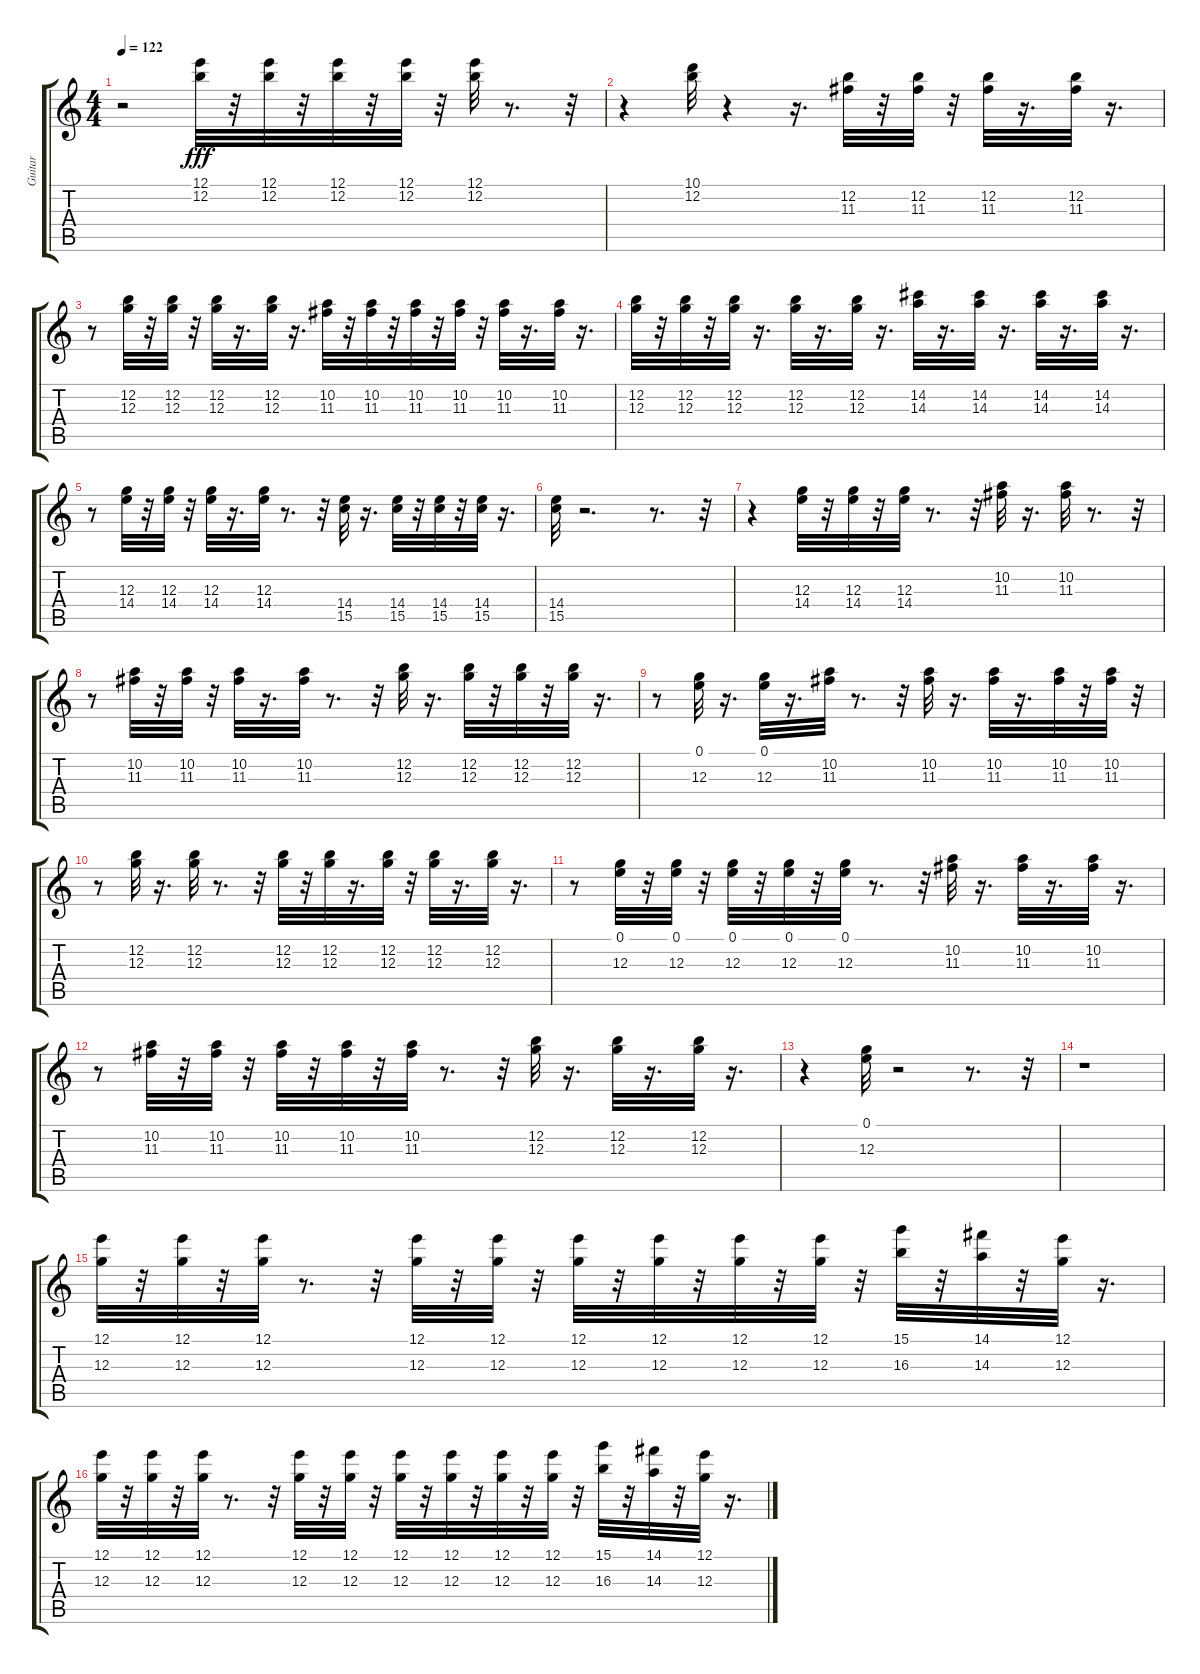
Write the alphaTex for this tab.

\track ("Guitar" "Guitar") {instrument electricguitarmuted}
\staff {score tabs}
\tuning (E4 B3 G3 D3 A2 E2) {hide}
\ts (4 4)
\tempo 122
\clef g2
\ks c
r.2{dy fff} (12.1 12.2).32 r.32 (12.1 12.2).32 r.32 (12.1 12.2).32 r.32 (12.1 12.2).32 r.32 (12.1 12.2).32 r.8{d} r.32 |
r.4 (10.1 12.2).32 r.4 r.16{d} (12.2 11.3).32 r.32 (12.2 11.3).32 r.32 (12.2 11.3).32 r.16{d} (12.2 11.3).32 r.16{d} |
r.8 (12.2 12.3).32 r.32 (12.2 12.3).32 r.32 (12.2 12.3).32 r.16{d} (12.2 12.3).32 r.16{d} (10.2 11.3).32 r.32 (10.2 11.3).32 r.32 (10.2 11.3).32 r.32 (10.2 11.3).32 r.32 (10.2 11.3).32 r.16{d} (10.2 11.3).32 r.16{d} |
(12.2 12.3).32 r.32 (12.2 12.3).32 r.32 (12.2 12.3).32 r.16{d} (12.2 12.3).32 r.16{d} (12.2 12.3).32 r.16{d} (14.2 14.3).32 r.16{d} (14.2 14.3).32 r.16{d} (14.2 14.3).32 r.16{d} (14.2 14.3).32 r.16{d} |
r.8 (12.3 14.4).32 r.32 (12.3 14.4).32 r.32 (12.3 14.4).32 r.16{d} (12.3 14.4).32 r.8{d} r.32 (14.4 15.5).32 r.16{d} (14.4 15.5).32 r.32 (14.4 15.5).32 r.32 (14.4 15.5).32 r.16{d} |
(14.4 15.5).32 r.2{d} r.8{d} r.32 |
r.4 (12.3 14.4).32 r.32 (12.3 14.4).32 r.32 (12.3 14.4).32 r.8{d} r.32 (10.2 11.3).32 r.16{d} (10.2 11.3).32 r.8{d} r.32 |
r.8 (10.2 11.3).32 r.32 (10.2 11.3).32 r.32 (10.2 11.3).32 r.16{d} (10.2 11.3).32 r.8{d} r.32 (12.2 12.3).32 r.16{d} (12.2 12.3).32 r.32 (12.2 12.3).32 r.32 (12.2 12.3).32 r.16{d} |
r.8 (0.1 12.3).32 r.16{d} (0.1 12.3).32 r.16{d} (10.2 11.3).32 r.8{d} r.32 (10.2 11.3).32 r.16{d} (10.2 11.3).32 r.16{d} (10.2 11.3).32 r.32 (10.2 11.3).32 r.32 |
r.8 (12.2 12.3).32 r.16{d} (12.2 12.3).32 r.8{d} r.32 (12.2 12.3).32 r.32 (12.2 12.3).32 r.16{d} (12.2 12.3).32 r.32 (12.2 12.3).32 r.16{d} (12.2 12.3).32 r.16{d} |
r.8 (0.1 12.3).32 r.32 (0.1 12.3).32 r.32 (0.1 12.3).32 r.32 (0.1 12.3).32 r.32 (0.1 12.3).32 r.8{d} r.32 (10.2 11.3).32 r.16{d} (10.2 11.3).32 r.16{d} (10.2 11.3).32 r.16{d} |
r.8 (10.2 11.3).32 r.32 (10.2 11.3).32 r.32 (10.2 11.3).32 r.32 (10.2 11.3).32 r.32 (10.2 11.3).32 r.8{d} r.32 (12.2 12.3).32 r.16{d} (12.2 12.3).32 r.16{d} (12.2 12.3).32 r.16{d} |
r.4 (0.1 12.3).32 r.2 r.8{d} r.32 |
r.1 |
(12.1 12.3).32 r.32 (12.1 12.3).32 r.32 (12.1 12.3).32 r.8{d} r.32 (12.1 12.3).32 r.32 (12.1 12.3).32 r.32 (12.1 12.3).32 r.32 (12.1 12.3).32 r.32 (12.1 12.3).32 r.32 (12.1 12.3).32 r.32 (15.1 16.3).32 r.32 (14.1 14.3).32 r.32 (12.1 12.3).32 r.16{d} |
(12.1 12.3).32 r.32 (12.1 12.3).32 r.32 (12.1 12.3).32 r.8{d} r.32 (12.1 12.3).32 r.32 (12.1 12.3).32 r.32 (12.1 12.3).32 r.32 (12.1 12.3).32 r.32 (12.1 12.3).32 r.32 (12.1 12.3).32 r.32 (15.1 16.3).32 r.32 (14.1 14.3).32 r.32 (12.1 12.3).32 r.16{d}
